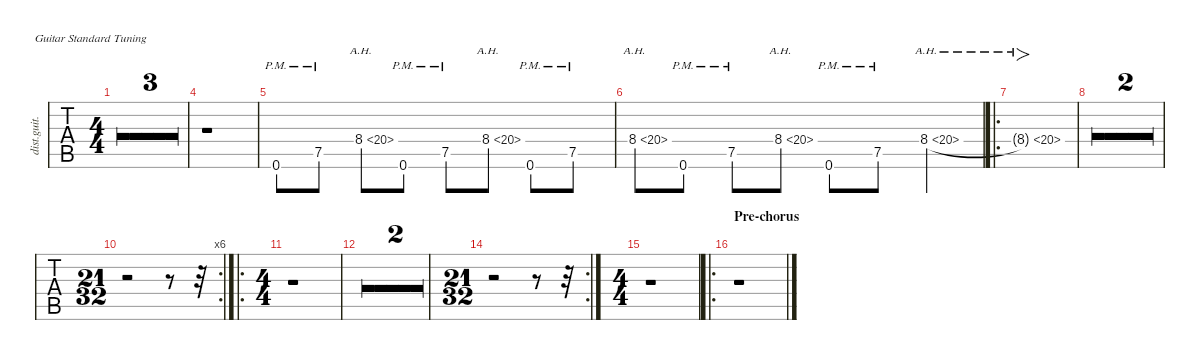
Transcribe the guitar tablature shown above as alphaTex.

\defaultSystemsLayout 4
\hideDynamics
\bracketExtendMode nobrackets
\track ("Lead / Rhythm Extras" "dist.guit.") {defaultSystemsLayout 4 multiBarRest instrument distortionguitar}
\staff {tabs}
\tuning (E4 B3 G3 D3 A2 E2)
\ts (4 4)
\tempo 212
\clef g2
\ks c
r.1{dy mf} |
r.1 |
\rc 2
r.1 |
r.1 |
0.6{pm}.8 7.5{pm}.8 8.4{ah 12 acc #}.8 0.6{pm}.8 7.5{pm}.8 8.4{ah 12 acc #}.8 0.6{pm}.8 7.5{pm}.8 |
8.4{ah 12 acc #}.8 0.6{pm}.8 7.5{pm}.8 8.4{ah 12 acc #}.8 0.6{pm}.8 7.5{pm}.8 8.4{ah 12 acc #}.4 |
\ro
8.4{ah 12 t acc #}.1{fo} |
r.1 |
r.1 |
\rc 6
\ts (21 32)
\beaming (8 3 2)
r.2 r.8 r.32 |
\ro
\ts (4 4)
\beaming (8 2 2 2 2)
r.1 |
r.1 |
r.1 |
\rc 2
\ts (21 32)
\beaming (8 3 2)
r.2 r.8 r.32 |
\ts (4 4)
\beaming (8 2 2 2 2)
r.1 |
\ro
\section ("" "Pre-chorus")
r.1
